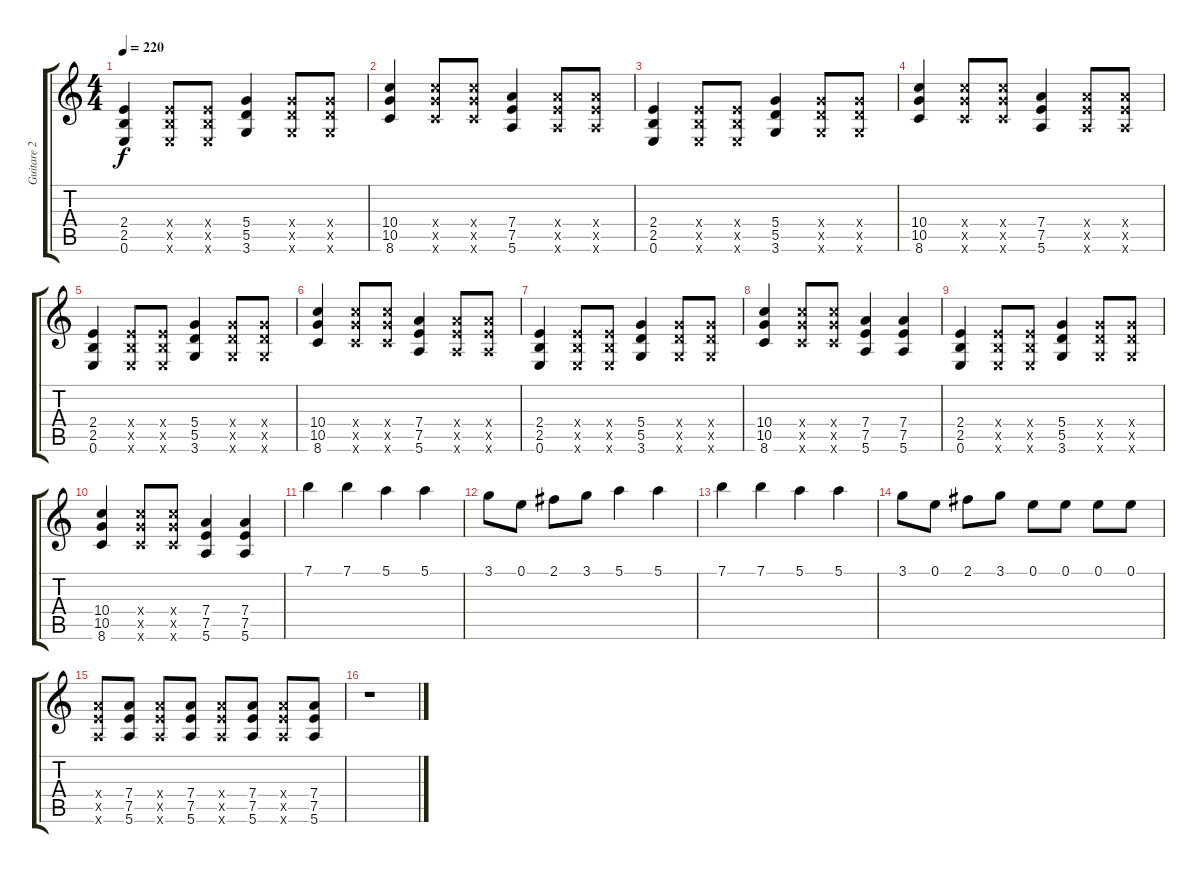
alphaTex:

\track ("Guitare 2" "Guitare 2") {instrument overdrivenguitar}
\staff {score tabs}
\tuning (E4 B3 G3 D3 A2 E2) {hide}
\ts (4 4)
\tempo 220
\clef g2
\ks c
(2.4 2.5 0.6).4{dy f} (2.4{x} 2.5{x} 0.6{x}).8 (2.4{x} 2.5{x} 0.6{x}).8 (5.4 5.5 3.6).4 (5.4{x} 5.5{x} 3.6{x}).8 (5.4{x} 5.5{x} 3.6{x}).8 |
(10.4 10.5 8.6).4 (10.4{x} 10.5{x} 8.6{x}).8 (10.4{x} 10.5{x} 8.6{x}).8 (7.4 7.5 5.6).4 (7.4{x} 7.5{x} 5.6{x}).8 (7.4{x} 7.5{x} 5.6{x}).8 |
(2.4 2.5 0.6).4 (2.4{x} 2.5{x} 0.6{x}).8 (2.4{x} 2.5{x} 0.6{x}).8 (5.4 5.5 3.6).4 (5.4{x} 5.5{x} 3.6{x}).8 (5.4{x} 5.5{x} 3.6{x}).8 |
(10.4 10.5 8.6).4 (10.4{x} 10.5{x} 8.6{x}).8 (10.4{x} 10.5{x} 8.6{x}).8 (7.4 7.5 5.6).4 (7.4{x} 7.5{x} 5.6{x}).8 (7.4{x} 7.5{x} 5.6{x}).8 |
(2.4 2.5 0.6).4 (2.4{x} 2.5{x} 0.6{x}).8 (2.4{x} 2.5{x} 0.6{x}).8 (5.4 5.5 3.6).4 (5.4{x} 5.5{x} 3.6{x}).8 (5.4{x} 5.5{x} 3.6{x}).8 |
(10.4 10.5 8.6).4 (10.4{x} 10.5{x} 8.6{x}).8 (10.4{x} 10.5{x} 8.6{x}).8 (7.4 7.5 5.6).4 (7.4{x} 7.5{x} 5.6{x}).8 (7.4{x} 7.5{x} 5.6{x}).8 |
(2.4 2.5 0.6).4 (2.4{x} 2.5{x} 0.6{x}).8 (2.4{x} 2.5{x} 0.6{x}).8 (5.4 5.5 3.6).4 (5.4{x} 5.5{x} 3.6{x}).8 (5.4{x} 5.5{x} 3.6{x}).8 |
(10.4 10.5 8.6).4 (10.4{x} 10.5{x} 8.6{x}).8 (10.4{x} 10.5{x} 8.6{x}).8 (7.4 7.5 5.6).4 (7.4 7.5 5.6).4 |
(2.4 2.5 0.6).4 (2.4{x} 2.5{x} 0.6{x}).8 (2.4{x} 2.5{x} 0.6{x}).8 (5.4 5.5 3.6).4 (5.4{x} 5.5{x} 3.6{x}).8 (5.4{x} 5.5{x} 3.6{x}).8 |
(10.4 10.5 8.6).4 (10.4{x} 10.5{x} 8.6{x}).8 (10.4{x} 10.5{x} 8.6{x}).8 (7.4 7.5 5.6).4 (7.4 7.5 5.6).4 |
7.1.4 7.1.4 5.1.4 5.1.4 |
3.1.8 0.1.8 2.1.8 3.1.8 5.1.4 5.1.4 |
7.1.4 7.1.4 5.1.4 5.1.4 |
3.1.8 0.1.8 2.1.8 3.1.8 0.1.8 0.1.8 0.1.8 0.1.8 |
(7.4{x} 7.5{x} 5.6{x}).8 (7.4 7.5 5.6).8 (7.4{x} 7.5{x} 5.6{x}).8 (7.4 7.5 5.6).8 (7.4{x} 7.5{x} 5.6{x}).8 (7.4 7.5 5.6).8 (7.4{x} 7.5{x} 5.6{x}).8 (7.4 7.5 5.6).8 |
r.1
